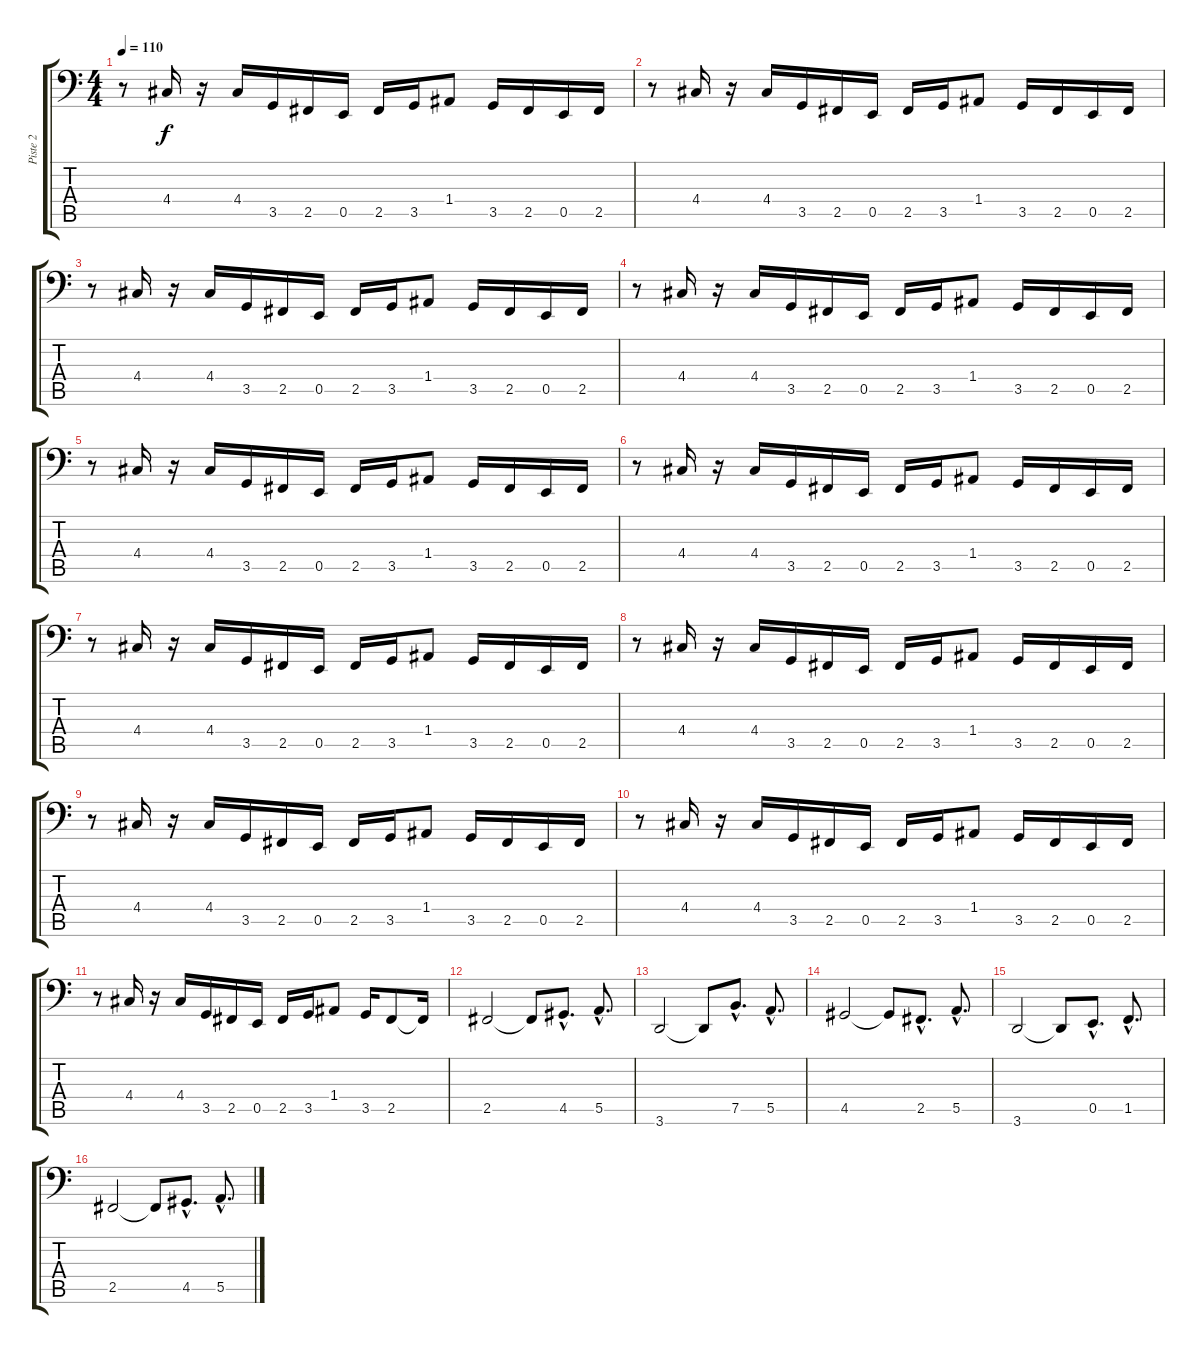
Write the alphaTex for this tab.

\track ("Piste 2" "Piste 2") {instrument electricbassfinger}
\staff {score tabs}
\tuning (C3 G2 D2 A1 E1 B0) {hide}
\ts (4 4)
\tempo 110
\clef f4
\ks c
r.8{dy f} 4.4.16 r.16 4.4.16 3.5.16 2.5.16 0.5.16 2.5.16 3.5.16 1.4.8 3.5.16 2.5.16 0.5.16 2.5.16 |
r.8 4.4.16 r.16 4.4.16 3.5.16 2.5.16 0.5.16 2.5.16 3.5.16 1.4.8 3.5.16 2.5.16 0.5.16 2.5.16 |
r.8 4.4.16 r.16 4.4.16 3.5.16 2.5.16 0.5.16 2.5.16 3.5.16 1.4.8 3.5.16 2.5.16 0.5.16 2.5.16 |
r.8 4.4.16 r.16 4.4.16 3.5.16 2.5.16 0.5.16 2.5.16 3.5.16 1.4.8 3.5.16 2.5.16 0.5.16 2.5.16 |
r.8 4.4.16 r.16 4.4.16 3.5.16 2.5.16 0.5.16 2.5.16 3.5.16 1.4.8 3.5.16 2.5.16 0.5.16 2.5.16 |
r.8 4.4.16 r.16 4.4.16 3.5.16 2.5.16 0.5.16 2.5.16 3.5.16 1.4.8 3.5.16 2.5.16 0.5.16 2.5.16 |
r.8 4.4.16 r.16 4.4.16 3.5.16 2.5.16 0.5.16 2.5.16 3.5.16 1.4.8 3.5.16 2.5.16 0.5.16 2.5.16 |
r.8 4.4.16 r.16 4.4.16 3.5.16 2.5.16 0.5.16 2.5.16 3.5.16 1.4.8 3.5.16 2.5.16 0.5.16 2.5.16 |
r.8 4.4.16 r.16 4.4.16 3.5.16 2.5.16 0.5.16 2.5.16 3.5.16 1.4.8 3.5.16 2.5.16 0.5.16 2.5.16 |
r.8 4.4.16 r.16 4.4.16 3.5.16 2.5.16 0.5.16 2.5.16 3.5.16 1.4.8 3.5.16 2.5.16 0.5.16 2.5.16 |
r.8 4.4.16 r.16 4.4.16 3.5.16 2.5.16 0.5.16 2.5.16 3.5.16 1.4.8 3.5.16 2.5.8 2.5{t}.16 |
2.5.2 2.5{t}.8 4.5{hac}.8{d} 5.5{hac}.8{d} |
3.6.2 3.6{t}.8 7.5{hac}.8{d} 5.5{hac}.8{d} |
4.5.2 4.5{t}.8 2.5{hac}.8{d} 5.5{hac}.8{d} |
3.6.2 3.6{t}.8 0.5{hac}.8{d} 1.5{hac}.8{d} |
2.5.2 2.5{t}.8 4.5{hac}.8{d} 5.5{hac}.8{d}
